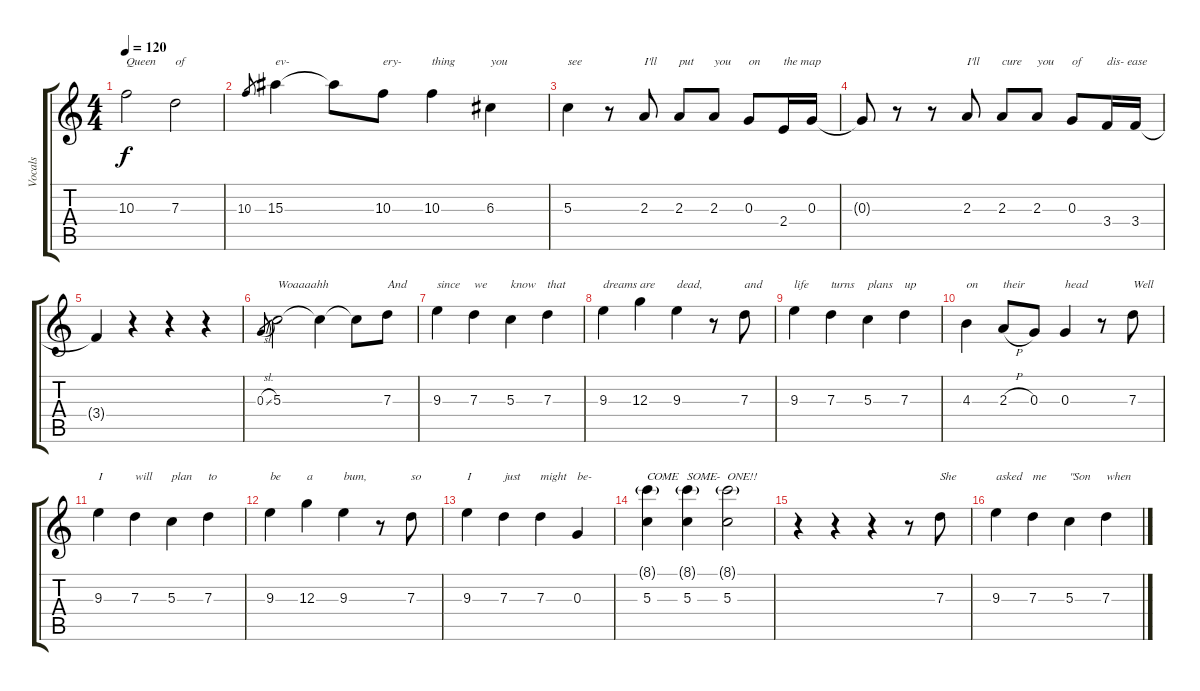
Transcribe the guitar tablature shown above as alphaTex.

\track ("Vocals" "Vocals") {instrument contrabass}
\staff {score tabs}
\tuning (E4 B3 G3 D3 A2 E2) {hide}
\ts (4 4)
\tempo 120
\clef g2
\ks c
10.3.2{txt "Queen" dy f} 7.3.2{txt "of"} |
10.3.8{gr} 15.3.4{txt "ev-"} 15.3{t}.8 10.3.8{txt "ery-"} 10.3.4{txt "thing"} 6.3.4{txt "you"} |
5.3.4{txt "see"} r.8 2.3.8{txt "I'll"} 2.3.8{txt "put"} 2.3.8{txt "you"} 0.3.8{txt "on"} 2.4.16{txt "the map"} 0.3.16 |
0.3{t}.8 r.8 r.8 2.3.8{txt "I'll"} 2.3.8{txt "cure"} 2.3.8{txt "you"} 0.3.8{txt "of"} 3.4.16{txt "dis- ease"} 3.4.16 |
3.4{t}.4 r.4 r.4 r.4 |
0.3{sl}.8{gr} 5.3.2{txt "Woaaaahh"} 5.3{t}.4 5.3{t}.8 7.3.8{txt "And"} |
9.3.4{txt "since"} 7.3.4{txt "we"} 5.3.4{txt "know"} 7.3.4{txt "that"} |
9.3.4{txt "dreams"} 12.3.4{txt "are"} 9.3.4{txt "dead,"} r.8 7.3.8{txt "and"} |
9.3.4{txt "life"} 7.3.4{txt "turns"} 5.3.4{txt "plans"} 7.3.4{txt "up"} |
4.3.4{txt "on"} 2.3{h}.8{txt "their"} 0.3.8 0.3.4{txt "head"} r.8 7.3.8{txt "Well"} |
9.3.4{txt "I"} 7.3.4{txt "will"} 5.3.4{txt "plan"} 7.3.4{txt "to"} |
9.3.4{txt "be"} 12.3.4{txt "a"} 9.3.4{txt "bum,"} r.8 7.3.8{txt "so"} |
9.3.4{txt "I"} 7.3.4{txt "just"} 7.3.4{txt "might"} 0.3.4{txt "be-"} |
(8.1{g} 5.3).4{txt "COME"} (8.1{g} 5.3).4{txt "SOME-"} (8.1{g} 5.3).2{txt "ONE!!"} |
r.4 r.4 r.4 r.8 7.3.8{txt "She"} |
9.3.4{txt "asked"} 7.3.4{txt "me"} 5.3.4{txt "\"Son"} 7.3.4{txt "when"}
